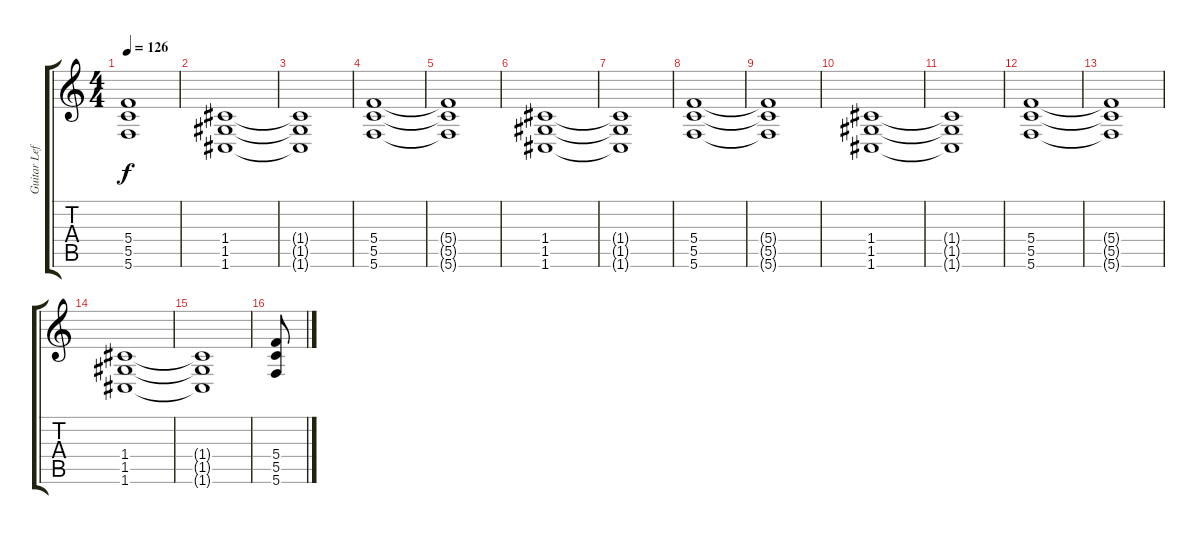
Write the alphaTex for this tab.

\track ("Guitar Left" "Guitar Lef") {instrument distortionguitar}
\staff {score tabs}
\tuning (D4 A3 F3 C3 G2 C2) {hide}
\ts (4 4)
\tempo 126
\clef g2
\ks c
(5.4{t} 5.5{t} 5.6{t}).1{dy f} |
(1.4 1.5 1.6).1 |
(1.4{t} 1.5{t} 1.6{t}).1 |
(5.4 5.5 5.6).1 |
(5.4{t} 5.5{t} 5.6{t}).1 |
(1.4 1.5 1.6).1 |
(1.4{t} 1.5{t} 1.6{t}).1 |
(5.4 5.5 5.6).1 |
(5.4{t} 5.5{t} 5.6{t}).1 |
(1.4 1.5 1.6).1 |
(1.4{t} 1.5{t} 1.6{t}).1 |
(5.4 5.5 5.6).1 |
(5.4{t} 5.5{t} 5.6{t}).1 |
(1.4 1.5 1.6).1 |
(1.4{t} 1.5{t} 1.6{t}).1 |
(5.4 5.5 5.6).8
